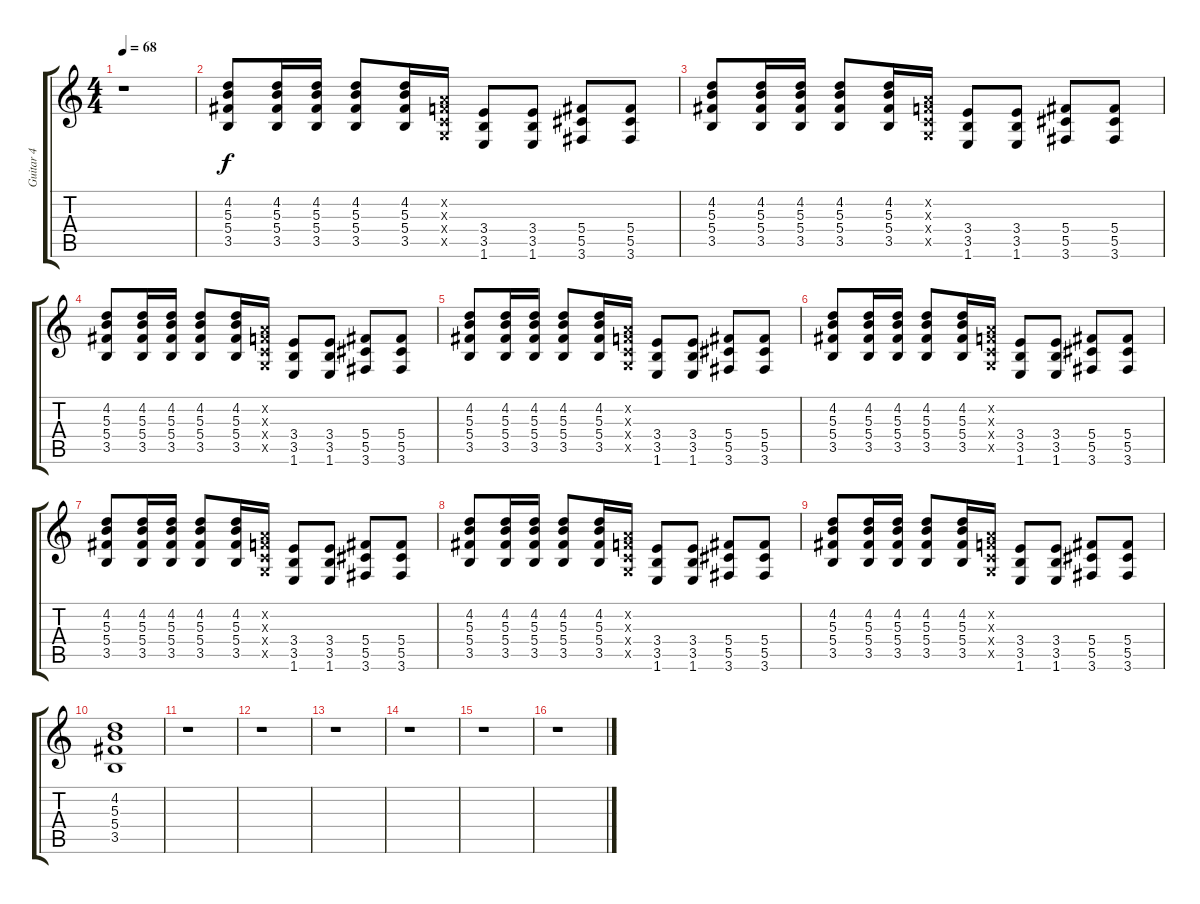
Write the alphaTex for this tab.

\track ("Guitar 4" "Guitar 4") {instrument distortionguitar}
\staff {score tabs}
\tuning (Eb4 Bb3 Gb3 Db3 Ab2 Eb2) {hide}
\ts (4 4)
\tempo 68
\clef g2
\ks c
r.1{dy f} |
(4.2 5.3 5.4 3.5).8 (4.2 5.3 5.4 3.5).16 (4.2 5.3 5.4 3.5).16 (4.2 5.3 5.4 3.5).8 (4.2 5.3 5.4 3.5).16 (-1.2{x} -1.3{x} -1.4{x} -1.5{x}).16 (3.4 3.5 1.6).8 (3.4 3.5 1.6).8 (5.4 5.5 3.6).8 (5.4 5.5 3.6).8 |
(4.2 5.3 5.4 3.5).8 (4.2 5.3 5.4 3.5).16 (4.2 5.3 5.4 3.5).16 (4.2 5.3 5.4 3.5).8 (4.2 5.3 5.4 3.5).16 (-1.2{x} -1.3{x} -1.4{x} -1.5{x}).16 (3.4 3.5 1.6).8 (3.4 3.5 1.6).8 (5.4 5.5 3.6).8 (5.4 5.5 3.6).8 |
(4.2 5.3 5.4 3.5).8 (4.2 5.3 5.4 3.5).16 (4.2 5.3 5.4 3.5).16 (4.2 5.3 5.4 3.5).8 (4.2 5.3 5.4 3.5).16 (-1.2{x} -1.3{x} -1.4{x} -1.5{x}).16 (3.4 3.5 1.6).8 (3.4 3.5 1.6).8 (5.4 5.5 3.6).8 (5.4 5.5 3.6).8 |
(4.2 5.3 5.4 3.5).8 (4.2 5.3 5.4 3.5).16 (4.2 5.3 5.4 3.5).16 (4.2 5.3 5.4 3.5).8 (4.2 5.3 5.4 3.5).16 (-1.2{x} -1.3{x} -1.4{x} -1.5{x}).16 (3.4 3.5 1.6).8 (3.4 3.5 1.6).8 (5.4 5.5 3.6).8 (5.4 5.5 3.6).8 |
(4.2 5.3 5.4 3.5).8 (4.2 5.3 5.4 3.5).16 (4.2 5.3 5.4 3.5).16 (4.2 5.3 5.4 3.5).8 (4.2 5.3 5.4 3.5).16 (-1.2{x} -1.3{x} -1.4{x} -1.5{x}).16 (3.4 3.5 1.6).8 (3.4 3.5 1.6).8 (5.4 5.5 3.6).8 (5.4 5.5 3.6).8 |
(4.2 5.3 5.4 3.5).8 (4.2 5.3 5.4 3.5).16 (4.2 5.3 5.4 3.5).16 (4.2 5.3 5.4 3.5).8 (4.2 5.3 5.4 3.5).16 (-1.2{x} -1.3{x} -1.4{x} -1.5{x}).16 (3.4 3.5 1.6).8 (3.4 3.5 1.6).8 (5.4 5.5 3.6).8 (5.4 5.5 3.6).8 |
(4.2 5.3 5.4 3.5).8 (4.2 5.3 5.4 3.5).16 (4.2 5.3 5.4 3.5).16 (4.2 5.3 5.4 3.5).8 (4.2 5.3 5.4 3.5).16 (-1.2{x} -1.3{x} -1.4{x} -1.5{x}).16 (3.4 3.5 1.6).8 (3.4 3.5 1.6).8 (5.4 5.5 3.6).8 (5.4 5.5 3.6).8 |
(4.2 5.3 5.4 3.5).8 (4.2 5.3 5.4 3.5).16 (4.2 5.3 5.4 3.5).16 (4.2 5.3 5.4 3.5).8 (4.2 5.3 5.4 3.5).16 (-1.2{x} -1.3{x} -1.4{x} -1.5{x}).16 (3.4 3.5 1.6).8 (3.4 3.5 1.6).8 (5.4 5.5 3.6).8 (5.4 5.5 3.6).8 |
(4.2 5.3 5.4 3.5).1 |
r.1 |
r.1 |
r.1 |
r.1 |
r.1 |
r.1
